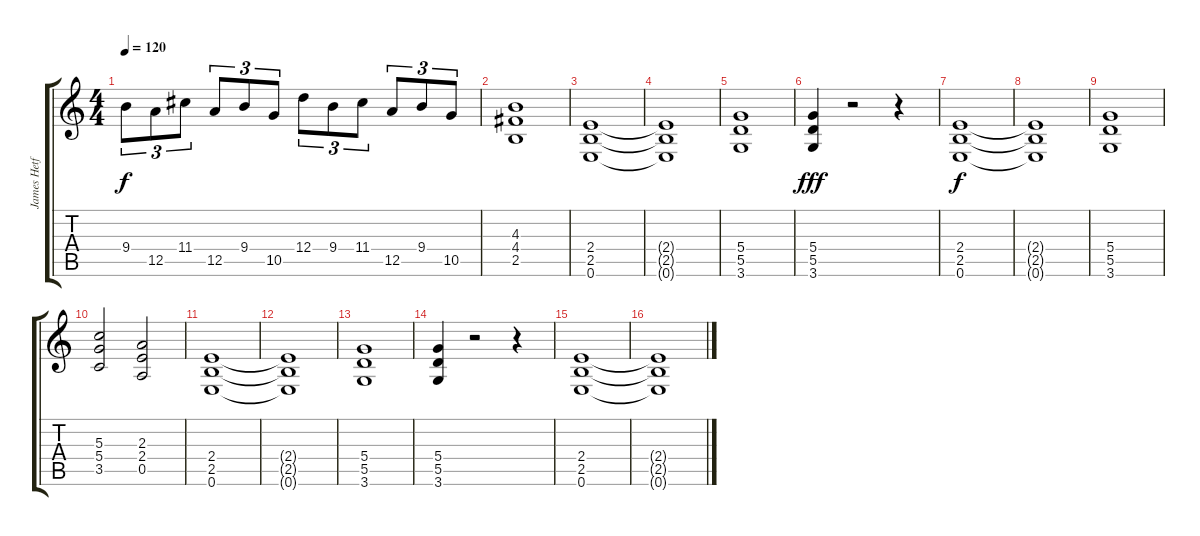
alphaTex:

\track ("James Hetfield" "James Hetf") {instrument distortionguitar}
\staff {score tabs}
\tuning (E4 B3 G3 D3 A2 E2) {hide}
\ts (4 4)
\tempo 120
\clef g2
\ks c
9.4.8{tu (3 2) dy f} 12.5.8{tu (3 2)} 11.4.8{tu (3 2)} 12.5.8{tu (3 2)} 9.4.8{tu (3 2)} 10.5.8{tu (3 2)} 12.4.8{tu (3 2)} 9.4.8{tu (3 2)} 11.4.8{tu (3 2)} 12.5.8{tu (3 2)} 9.4.8{tu (3 2)} 10.5.8{tu (3 2)} |
(4.3 4.4 2.5).1 |
(2.4 2.5 0.6).1 |
(2.4{t} 2.5{t} 0.6{t}).1 |
(5.4 5.5 3.6).1 |
(5.4 5.5 3.6).4{dy fff} r.2 r.4 |
(2.4 2.5 0.6).1{dy f} |
(2.4{t} 2.5{t} 0.6{t}).1 |
(5.4 5.5 3.6).1 |
(5.3 5.4 3.5).2 (2.3 2.4 0.5).2 |
(2.4 2.5 0.6).1 |
(2.4{t} 2.5{t} 0.6{t}).1 |
(5.4 5.5 3.6).1 |
(5.4 5.5 3.6).4 r.2 r.4 |
(2.4 2.5 0.6).1 |
(2.4{t} 2.5{t} 0.6{t}).1
